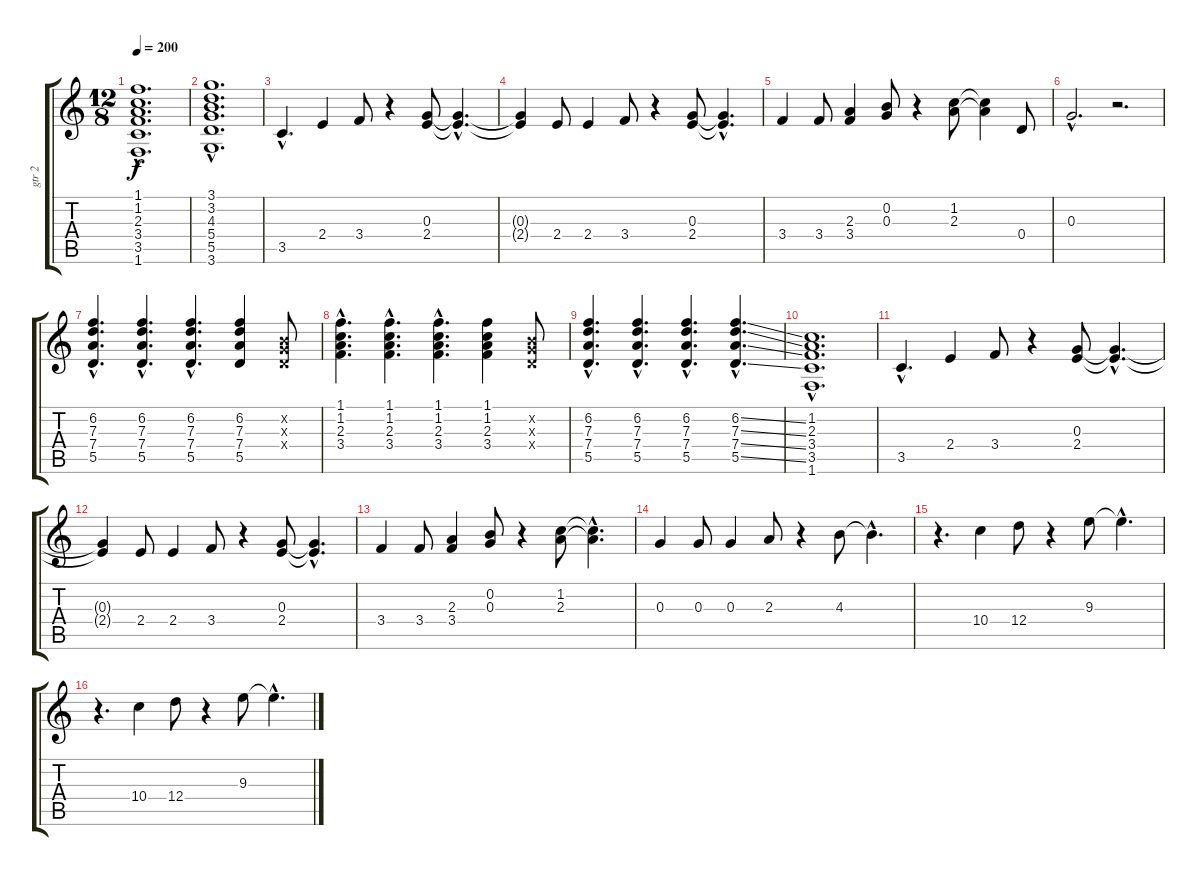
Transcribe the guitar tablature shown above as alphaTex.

\track ("gtr 2" "gtr 2") {instrument distortionguitar}
\staff {score tabs}
\tuning (E4 B3 G3 D3 A2 E2) {hide}
\ts (12 8)
\tempo 200
\clef g2
\ks c
(1.1{hac} 1.2{hac} 2.3{hac} 3.4{hac} 3.5{hac} 1.6{hac}).1{d dy f} |
(3.1{hac} 3.2{hac} 4.3{hac} 5.4{hac} 5.5{hac} 3.6{hac}).1{d} |
3.5{hac}.4{d} 2.4.4 3.4.8 r.4 (0.3 2.4).8 (0.3{hac t} 2.4{hac t}).4{d} |
(0.3{t} 2.4{t}).4 2.4.8 2.4.4 3.4.8 r.4 (0.3 2.4).8 (0.3{hac t} 2.4{hac t}).4{d} |
3.4.4 3.4.8 (2.3 3.4).4 (0.2 0.3).8 r.4 (1.2 2.3).8 (1.2{t} 2.3{t}).4 0.4.8 |
0.3{hac}.2{d} r.2{d} |
(6.2{hac} 7.3{hac} 7.4{hac} 5.5{hac}).4{d} (6.2{hac} 7.3{hac} 7.4{hac} 5.5{hac}).4{d} (6.2{hac} 7.3{hac} 7.4{hac} 5.5{hac}).4{d} (6.2 7.3 7.4 5.5).4 (0.2{x} 0.3{x} 0.4{x}).8 |
(1.1{hac} 1.2{hac} 2.3{hac} 3.4{hac}).4{d} (1.1{hac} 1.2{hac} 2.3{hac} 3.4{hac}).4{d} (1.1{hac} 1.2{hac} 2.3{hac} 3.4{hac}).4{d} (1.1 1.2 2.3 3.4).4 (0.2{x} 0.3{x} 0.4{x}).8 |
(6.2{hac} 7.3{hac} 7.4{hac} 5.5{hac}).4{d} (6.2{hac} 7.3{hac} 7.4{hac} 5.5{hac}).4{d} (6.2{hac} 7.3{hac} 7.4{hac} 5.5{hac}).4{d} (6.2{ss hac} 7.3{ss hac} 7.4{ss hac} 5.5{ss hac}).4{d} |
(1.2{hac} 2.3{hac} 3.4{hac} 3.5{hac} 1.6{hac}).1{d} |
3.5{hac}.4{d} 2.4.4 3.4.8 r.4 (0.3 2.4).8 (0.3{hac t} 2.4{hac t}).4{d} |
(0.3{t} 2.4{t}).4 2.4.8 2.4.4 3.4.8 r.4 (0.3 2.4).8 (0.3{hac t} 2.4{hac t}).4{d} |
3.4.4 3.4.8 (2.3 3.4).4 (0.2 0.3).8 r.4 (1.2 2.3).8 (1.2{hac t} 2.3{hac t}).4{d} |
0.3.4 0.3.8 0.3.4 2.3.8 r.4 4.3.8 4.3{hac t}.4{d} |
r.4{d} 10.4.4 12.4.8 r.4 9.3.8 9.3{hac t}.4{d} |
r.4{d} 10.4.4 12.4.8 r.4 9.3.8 9.3{hac t}.4{d}
